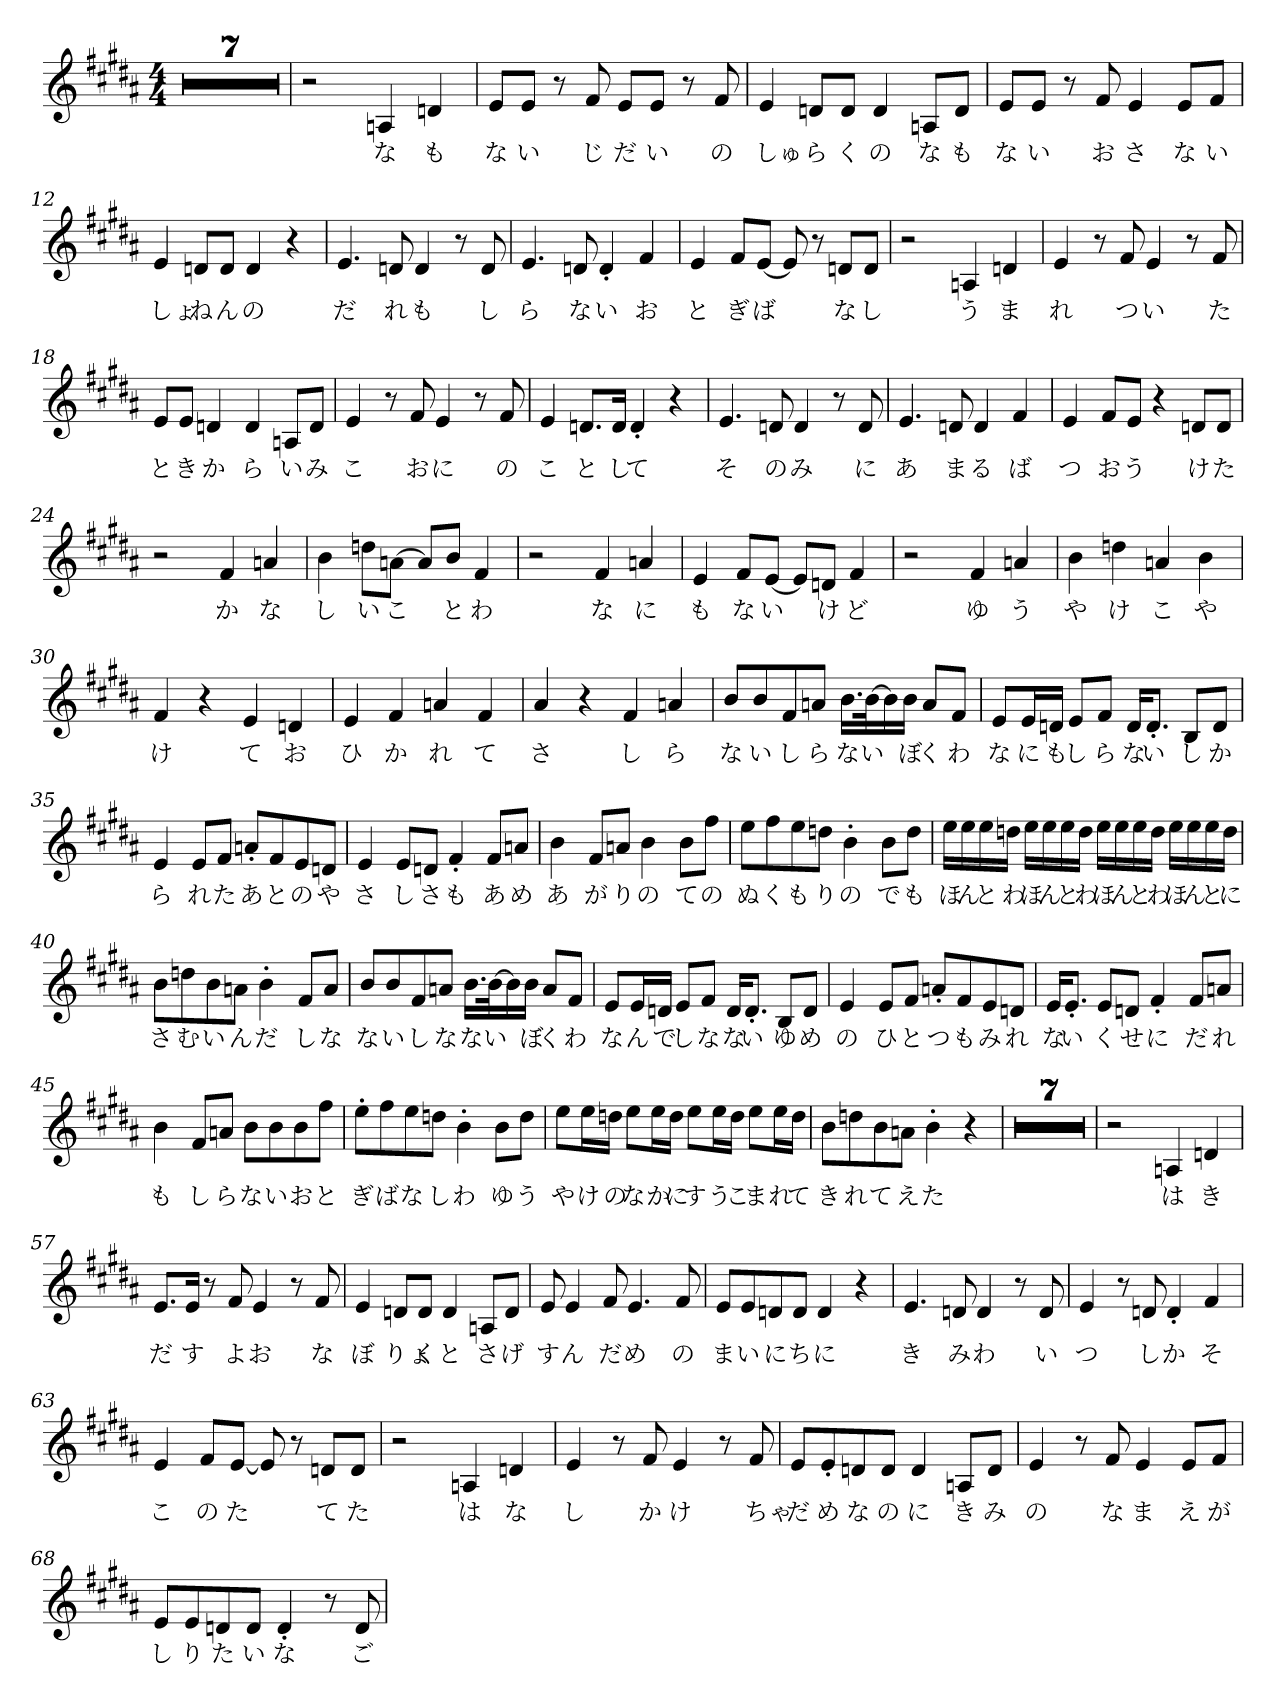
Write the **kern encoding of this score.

**kern	**text
*part1	*part1
*staff1	*staff1
*clefG2	*
*k[f#c#g#d#a#]	*
*M4/4	*
*MM186	*
=1	=1
1r	.
=2	=2
1r	.
=3	=3
1r	.
=4	=4
1r	.
=5	=5
1r	.
=6	=6
1r	.
=7	=7
1r	.
=8	=8
2r	.
4An	な
4dn	も
=9	=9
8eL	な
8eJ	い
8r	.
8f#	じ
8eL	だ
8eJ	い
8r	.
8f#	の
=10	=10
4e	しゅ
8dnL	ら
8dJ	く
4d	の
8AnL	な
8dJ	も
=11	=11
8eL	な
8eJ	い
8r	.
8f#	お
4e	さ
8eL	な
8f#J	い
=12	=12
4e	しょ
8dnL	ね
8dJ	ん
4d	の
4r	.
=13	=13
4.e	だ
8dn	れ
4d	も
8r	.
8d	し
=14	=14
4.e	ら
8dn	な
4d'	い
4f#	お
=15	=15
4e	と
8f#L	ぎ
[8eJ	ば
8e]	.
8r	.
8dnL	な
8dJ	し
=16	=16
2r	.
4An	う
4dn	ま
=17	=17
4e	れ
8r	.
8f#	つ
4e	い
8r	.
8f#	た
=18	=18
8eL	と
8eJ	き
4dn	か
4d	ら
8AnL	い
8dJ	み
=19	=19
4e	こ
8r	.
8f#	お
4e	に
8r	.
8f#	の
=20	=20
4e	こ
8.dnL	と
16dJk	し
4d'	て
4r	.
=21	=21
4.e	そ
8dn	の
4d	み
8r	.
8d	に
=22	=22
4.e	あ
8dn	ま
4d	る
4f#	ば
=23	=23
4e	つ
8f#L	お
8eJ	う
4r	.
8dnL	け
8dJ	た
=24	=24
2r	.
4f#	か
4an	な
=25	=25
4b	し
8ddnL	い
[8anJ	こ
8aL]	.
8bJ	と
4f#	わ
=26	=26
2r	.
4f#	な
4an	に
=27	=27
4e	も
8f#L	な
[8eJ	い
8eL]	.
8dnJ	け
4f#	ど
=28	=28
2r	.
4f#	ゆ
4an	う
=29	=29
4b	や
4ddn	け
4an	こ
4b	や
=30	=30
4f#	け
4r	.
4e	て
4dn	お
=31	=31
4e	ひ
4f#	か
4an	れ
4f#	て
=32	=32
4a#	さ
4r	.
4f#	し
4an	ら
=33	=33
8bL	な
8b	い
8f#	し
8anJ	ら
16.bLL	な
[32bK	い
16b]	.
16bJJ	ぼ
8aL	く
8f#J	わ
=34	=34
8eL	な
16eL	に
16dnJJ	も
8eL	し
8f#J	ら
16dKL	な
8.d'J	い
8BL	し
8dJ	か
=35	=35
4e	ら
8eL	れ
8f#J	た
8an'L	あ
8f#	と
8e	の
8dnJ	や
=36	=36
4e	さ
8eL	し
8dnJ	さ
4f#'	も
8f#L	あ
8anJ	め
=37	=37
4b	あ
8f#L	が
8anJ	り
4b	の
8bL	て
8ff#J	の
=38	=38
8eeL	ぬ
8ff#	く
8ee	も
8ddnJ	り
4b'	の
8bL	で
8ddJ	も
=39	=39
16eeLL	ほ
16ee	ん
16ee	と
16ddnJJ	わ
16eeLL	ほ
16ee	ん
16ee	と
16ddJJ	わ
16eeLL	ほ
16ee	ん
16ee	と
16ddJJ	わ
16eeLL	ほ
16ee	ん
16ee	と
16ddJJ	に
=40	=40
8bL	さ
8ddn	む
8b	い
8anJ	ん
4b'	だ
8f#L	し
8aJ	な
=41	=41
8bL	な
8b	い
8f#	し
8anJ	な
16.bLL	な
[32bK	い
16b]	.
16bJJ	ぼ
8aL	く
8f#J	わ
=42	=42
8eL	な
16eL	ん
16dnJJ	で
8eL	し
8f#J	な
16dKL	な
8.d'J	い
8BL	ゆ
8dJ	め
=43	=43
4e	の
8eL	ひ
8f#J	と
8an'L	つ
8f#	も
8e	み
8dnJ	れ
=44	=44
16eKL	な
8.e'J	い
8eL	く
8dnJ	せ
4f#'	に
8f#L	だ
8anJ	れ
=45	=45
4b	も
8f#L	し
8anJ	ら
8bL	な
8b	い
8b	お
8ff#J	と
=46	=46
8ee'L	ぎ
8ff#	ば
8ee	な
8ddnJ	し
4b'	わ
8bL	ゆ
8ddJ	う
=47	=47
8eeL	や
16eeL	け
16ddnJJ	の
8eeL	な
16eeL	か
16ddJJ	に
8eeL	す
16eeL	う
16ddJJ	こ
8eeL	ま
16eeL	れ
16ddJJ	て
=48	=48
8bL	き
8ddn	れ
8b	て
8anJ	え
4b'	た
4r	.
=49	=49
1r	.
=50	=50
1r	.
=51	=51
1r	.
=52	=52
1r	.
=53	=53
1r	.
=54	=54
1r	.
=55	=55
1r	.
=56	=56
2r	.
4An	は
4dn	き
=57	=57
8.eL	だ
16eJk	す
8r	.
8f#	よ
4e	お
8r	.
8f#	な
=58	=58
4e	ぼ
8dnL	りょ
8dJ	く
4d	と
8AnL	さ
8dJ	げ
=59	=59
8e	す
4e	ん
8f#	だ
4.e	め
8f#	の
=60	=60
8eL	ま
8e	い
8dn	に
8dJ	ち
4d	に
4r	.
=61	=61
4.e	き
8dn	み
4d	わ
8r	.
8d	い
=62	=62
4e	つ
8r	.
8dn	し
4d'	か
4f#	そ
=63	=63
4e	こ
8f#L	の
[8eJ	た
8e]	.
8r	.
8dnL	て
8dJ	た
=64	=64
2r	.
4An	は
4dn	な
=65	=65
4e	し
8r	.
8f#	か
4e	け
8r	.
8f#	ちゃ
=66	=66
8eL	だ
8e'	め
8dn	な
8dJ	の
4d	に
8AnL	き
8dJ	み
=67	=67
4e	の
8r	.
8f#	な
4e	ま
8eL	え
8f#J	が
=68	=68
8eL	し
8e	り
8dn	た
8dJ	い
4d'	な
8r	.
8d	ご
=	=
*-	*-
